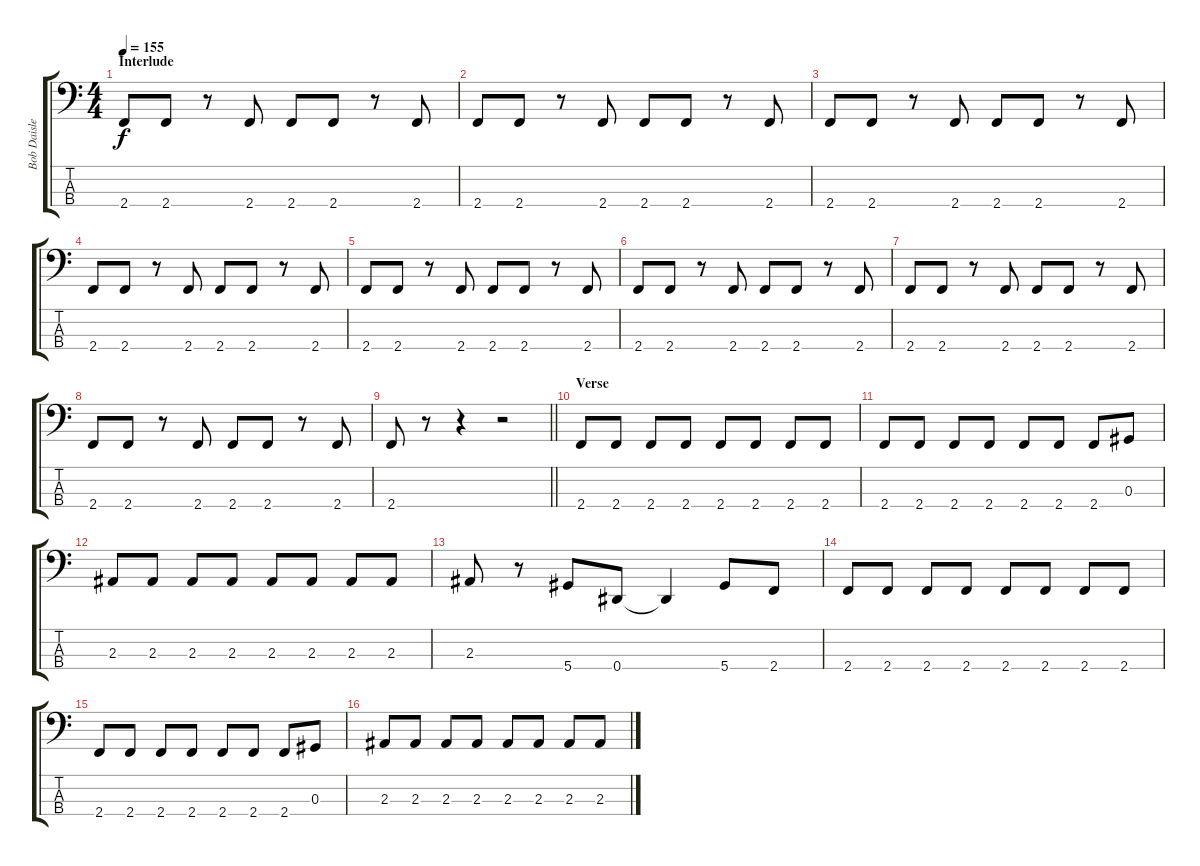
\track ("Bob Daisley - Bass" "Bob Daisle") {instrument electricbasspick}
\staff {score tabs}
\tuning (Gb2 Db2 Ab1 Eb1) {hide}
\ts (4 4)
\section ("" "Interlude")
\tempo 155
\clef f4
\ks c
2.4.8{dy f} 2.4.8 r.8 2.4.8 2.4.8 2.4.8 r.8 2.4.8 |
2.4.8 2.4.8 r.8 2.4.8 2.4.8 2.4.8 r.8 2.4.8 |
2.4.8 2.4.8 r.8 2.4.8 2.4.8 2.4.8 r.8 2.4.8 |
2.4.8 2.4.8 r.8 2.4.8 2.4.8 2.4.8 r.8 2.4.8 |
2.4.8 2.4.8 r.8 2.4.8 2.4.8 2.4.8 r.8 2.4.8 |
2.4.8 2.4.8 r.8 2.4.8 2.4.8 2.4.8 r.8 2.4.8 |
2.4.8 2.4.8 r.8 2.4.8 2.4.8 2.4.8 r.8 2.4.8 |
2.4.8 2.4.8 r.8 2.4.8 2.4.8 2.4.8 r.8 2.4.8 |
\barLineRight lightlight
2.4.8 r.8 r.4 r.2 |
\section ("" "Verse")
2.4.8 2.4.8 2.4.8 2.4.8 2.4.8 2.4.8 2.4.8 2.4.8 |
2.4.8 2.4.8 2.4.8 2.4.8 2.4.8 2.4.8 2.4.8 0.3.8 |
2.3.8 2.3.8 2.3.8 2.3.8 2.3.8 2.3.8 2.3.8 2.3.8 |
2.3.8 r.8 5.4.8 0.4.8 0.4{t}.4 5.4.8 2.4.8 |
2.4.8 2.4.8 2.4.8 2.4.8 2.4.8 2.4.8 2.4.8 2.4.8 |
2.4.8 2.4.8 2.4.8 2.4.8 2.4.8 2.4.8 2.4.8 0.3.8 |
2.3.8 2.3.8 2.3.8 2.3.8 2.3.8 2.3.8 2.3.8 2.3.8
